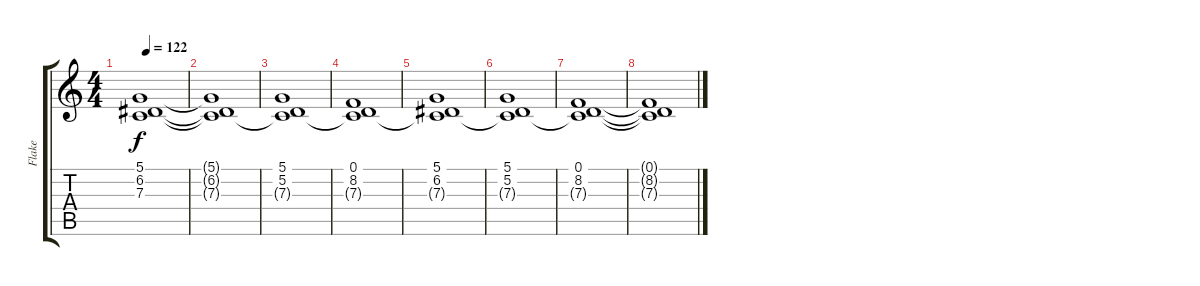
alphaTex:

\track ("Flake" "Flake") {instrument stringensemble1}
\staff {score tabs}
\tuning (D4 A3 F3 C3 G2 C2) {hide}
\ts (4 4)
\tempo 122
\clef g2
\ks c
(5.1 6.2 7.3).1{dy f instrument stringensemble1} |
(5.1{t} 6.2{t} 7.3{t}).1 |
(5.1 5.2 7.3{t}).1 |
(0.1 8.2 7.3{t}).1 |
(5.1 6.2 7.3{t}).1 |
(5.1 5.2 7.3{t}).1 |
(0.1 8.2 7.3{t}).1 |
(0.1{t} 8.2{t} 7.3{t}).1
